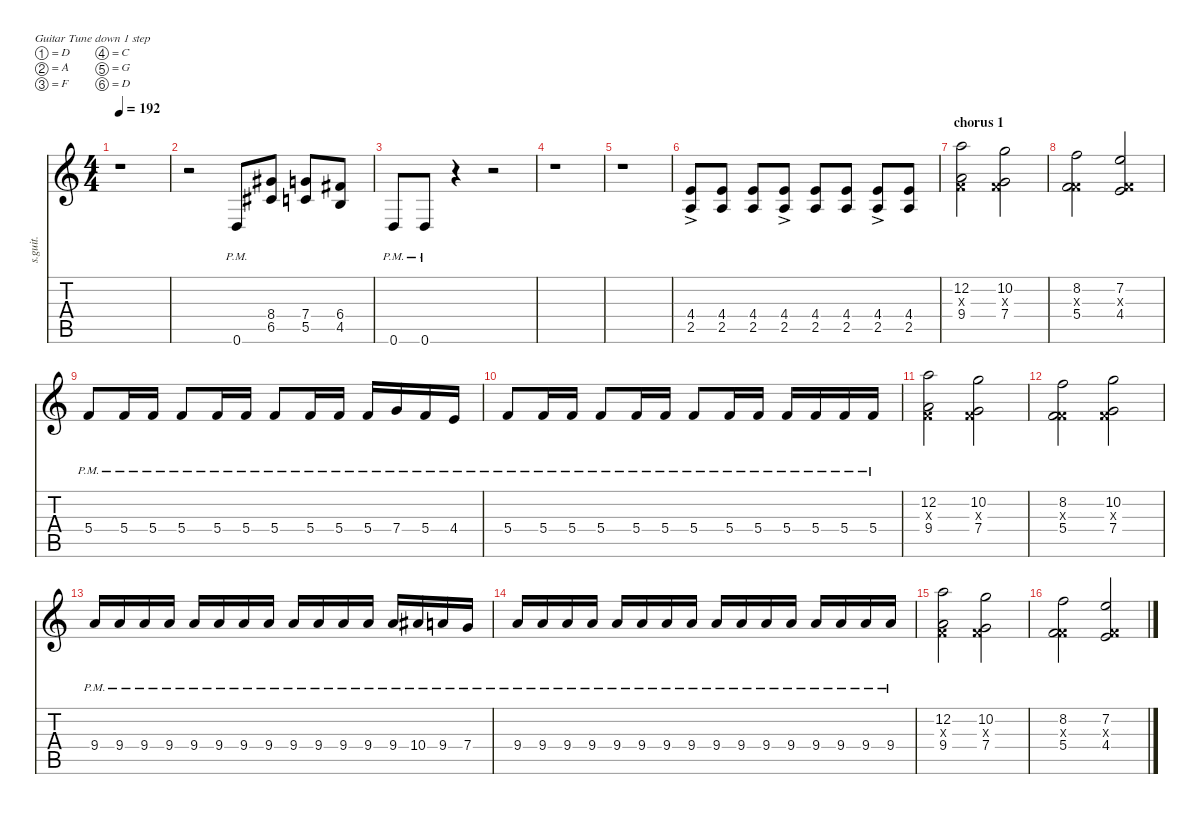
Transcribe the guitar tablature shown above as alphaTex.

\defaultSystemsLayout 4
\hideDynamics
\bracketExtendMode nobrackets
\track ("Alexander Kuoppala" "s.guit.") {instrument distortionguitar}
\staff {score tabs}
\tuning (D4 A3 F3 C3 G2 D2)
\ts (4 4)
\tempo 192
\clef g2
\ks c
r.1{dy f} |
r.2 0.6{pm}.8{lyrics (0 "") lyrics (1 "") lyrics (2 "") lyrics (3 "") lyrics (4 "")} (8.4{acc #} 6.5{acc #}).8{lyrics (0 "") lyrics (1 "") lyrics (2 "") lyrics (3 "") lyrics (4 "")} (7.4 5.5).8{lyrics (0 "") lyrics (1 "") lyrics (2 "") lyrics (3 "") lyrics (4 "")} (6.4{acc #} 4.5).8{lyrics (0 "") lyrics (1 "") lyrics (2 "") lyrics (3 "") lyrics (4 "")} |
0.6{pm}.8{lyrics (0 "") lyrics (1 "") lyrics (2 "") lyrics (3 "") lyrics (4 "")} 0.6{pm}.8{lyrics (0 "") lyrics (1 "") lyrics (2 "") lyrics (3 "") lyrics (4 "")} r.4 r.2 |
r.1 |
r.1 |
(4.4{ac} 2.5{ac}).8{lyrics (0 "") lyrics (1 "") lyrics (2 "") lyrics (3 "") lyrics (4 "") dy fff} (4.4 2.5).8{lyrics (0 "") lyrics (1 "") lyrics (2 "") lyrics (3 "") lyrics (4 "") dy f} (4.4 2.5).8{lyrics (0 "") lyrics (1 "") lyrics (2 "") lyrics (3 "") lyrics (4 "")} (4.4{ac} 2.5{ac}).8{lyrics (0 "") lyrics (1 "") lyrics (2 "") lyrics (3 "") lyrics (4 "") dy fff} (4.4 2.5).8{lyrics (0 "") lyrics (1 "") lyrics (2 "") lyrics (3 "") lyrics (4 "") dy f} (4.4 2.5).8{lyrics (0 "") lyrics (1 "") lyrics (2 "") lyrics (3 "") lyrics (4 "")} (4.4{ac} 2.5{ac}).8{lyrics (0 "") lyrics (1 "") lyrics (2 "") lyrics (3 "") lyrics (4 "") dy fff} (4.4 2.5).8{lyrics (0 "") lyrics (1 "") lyrics (2 "") lyrics (3 "") lyrics (4 "") dy f} |
\section ("" "chorus 1")
(12.2 0.3{x} 9.4).2{lyrics (0 "") lyrics (1 "") lyrics (2 "") lyrics (3 "") lyrics (4 "")} (10.2 0.3{x} 7.4).2{lyrics (0 "") lyrics (1 "") lyrics (2 "") lyrics (3 "") lyrics (4 "")} |
(8.2 0.3{x} 5.4).2{lyrics (0 "") lyrics (1 "") lyrics (2 "") lyrics (3 "") lyrics (4 "")} (7.2 0.3{x} 4.4).2{lyrics (0 "") lyrics (1 "") lyrics (2 "") lyrics (3 "") lyrics (4 "")} |
5.4{pm}.8{lyrics (0 "") lyrics (1 "") lyrics (2 "") lyrics (3 "") lyrics (4 "")} 5.4{pm}.16{lyrics (0 "") lyrics (1 "") lyrics (2 "") lyrics (3 "") lyrics (4 "")} 5.4{pm}.16{lyrics (0 "") lyrics (1 "") lyrics (2 "") lyrics (3 "") lyrics (4 "")} 5.4{pm}.8{lyrics (0 "") lyrics (1 "") lyrics (2 "") lyrics (3 "") lyrics (4 "")} 5.4{pm}.16{lyrics (0 "") lyrics (1 "") lyrics (2 "") lyrics (3 "") lyrics (4 "")} 5.4{pm}.16{lyrics (0 "") lyrics (1 "") lyrics (2 "") lyrics (3 "") lyrics (4 "")} 5.4{pm}.8{lyrics (0 "") lyrics (1 "") lyrics (2 "") lyrics (3 "") lyrics (4 "")} 5.4{pm}.16{lyrics (0 "") lyrics (1 "") lyrics (2 "") lyrics (3 "") lyrics (4 "")} 5.4{pm}.16{lyrics (0 "") lyrics (1 "") lyrics (2 "") lyrics (3 "") lyrics (4 "")} 5.4{pm}.16{lyrics (0 "") lyrics (1 "") lyrics (2 "") lyrics (3 "") lyrics (4 "")} 7.4{pm}.16{lyrics (0 "") lyrics (1 "") lyrics (2 "") lyrics (3 "") lyrics (4 "")} 5.4{pm}.16{lyrics (0 "") lyrics (1 "") lyrics (2 "") lyrics (3 "") lyrics (4 "")} 4.4{pm}.16{lyrics (0 "") lyrics (1 "") lyrics (2 "") lyrics (3 "") lyrics (4 "")} |
5.4{pm}.8{lyrics (0 "") lyrics (1 "") lyrics (2 "") lyrics (3 "") lyrics (4 "")} 5.4{pm}.16{lyrics (0 "") lyrics (1 "") lyrics (2 "") lyrics (3 "") lyrics (4 "")} 5.4{pm}.16{lyrics (0 "") lyrics (1 "") lyrics (2 "") lyrics (3 "") lyrics (4 "")} 5.4{pm}.8{lyrics (0 "") lyrics (1 "") lyrics (2 "") lyrics (3 "") lyrics (4 "")} 5.4{pm}.16{lyrics (0 "") lyrics (1 "") lyrics (2 "") lyrics (3 "") lyrics (4 "")} 5.4{pm}.16{lyrics (0 "") lyrics (1 "") lyrics (2 "") lyrics (3 "") lyrics (4 "")} 5.4{pm}.8{lyrics (0 "") lyrics (1 "") lyrics (2 "") lyrics (3 "") lyrics (4 "")} 5.4{pm}.16{lyrics (0 "") lyrics (1 "") lyrics (2 "") lyrics (3 "") lyrics (4 "")} 5.4{pm}.16{lyrics (0 "") lyrics (1 "") lyrics (2 "") lyrics (3 "") lyrics (4 "")} 5.4{pm}.16{lyrics (0 "") lyrics (1 "") lyrics (2 "") lyrics (3 "") lyrics (4 "")} 5.4{pm}.16{lyrics (0 "") lyrics (1 "") lyrics (2 "") lyrics (3 "") lyrics (4 "")} 5.4{pm}.16{lyrics (0 "") lyrics (1 "") lyrics (2 "") lyrics (3 "") lyrics (4 "")} 5.4{pm}.16{lyrics (0 "") lyrics (1 "") lyrics (2 "") lyrics (3 "") lyrics (4 "")} |
(12.2 0.3{x} 9.4).2{lyrics (0 "") lyrics (1 "") lyrics (2 "") lyrics (3 "") lyrics (4 "")} (10.2 0.3{x} 7.4).2{lyrics (0 "") lyrics (1 "") lyrics (2 "") lyrics (3 "") lyrics (4 "")} |
(8.2 0.3{x} 5.4).2{lyrics (0 "") lyrics (1 "") lyrics (2 "") lyrics (3 "") lyrics (4 "")} (10.2 0.3{x} 7.4).2{lyrics (0 "") lyrics (1 "") lyrics (2 "") lyrics (3 "") lyrics (4 "")} |
9.4{pm}.16{lyrics (0 "") lyrics (1 "") lyrics (2 "") lyrics (3 "") lyrics (4 "")} 9.4{pm}.16{lyrics (0 "") lyrics (1 "") lyrics (2 "") lyrics (3 "") lyrics (4 "")} 9.4{pm}.16{lyrics (0 "") lyrics (1 "") lyrics (2 "") lyrics (3 "") lyrics (4 "")} 9.4{pm}.16{lyrics (0 "") lyrics (1 "") lyrics (2 "") lyrics (3 "") lyrics (4 "")} 9.4{pm}.16{lyrics (0 "") lyrics (1 "") lyrics (2 "") lyrics (3 "") lyrics (4 "")} 9.4{pm}.16{lyrics (0 "") lyrics (1 "") lyrics (2 "") lyrics (3 "") lyrics (4 "")} 9.4{pm}.16{lyrics (0 "") lyrics (1 "") lyrics (2 "") lyrics (3 "") lyrics (4 "")} 9.4{pm}.16{lyrics (0 "") lyrics (1 "") lyrics (2 "") lyrics (3 "") lyrics (4 "")} 9.4{pm}.16{lyrics (0 "") lyrics (1 "") lyrics (2 "") lyrics (3 "") lyrics (4 "")} 9.4{pm}.16{lyrics (0 "") lyrics (1 "") lyrics (2 "") lyrics (3 "") lyrics (4 "")} 9.4{pm}.16{lyrics (0 "") lyrics (1 "") lyrics (2 "") lyrics (3 "") lyrics (4 "")} 9.4{pm}.16{lyrics (0 "") lyrics (1 "") lyrics (2 "") lyrics (3 "") lyrics (4 "")} 9.4{pm}.16{lyrics (0 "") lyrics (1 "") lyrics (2 "") lyrics (3 "") lyrics (4 "")} 10.4{pm acc #}.16{lyrics (0 "") lyrics (1 "") lyrics (2 "") lyrics (3 "") lyrics (4 "")} 9.4{pm}.16{lyrics (0 "") lyrics (1 "") lyrics (2 "") lyrics (3 "") lyrics (4 "")} 7.4{pm}.16{lyrics (0 "") lyrics (1 "") lyrics (2 "") lyrics (3 "") lyrics (4 "")} |
9.4{pm}.16{lyrics (0 "") lyrics (1 "") lyrics (2 "") lyrics (3 "") lyrics (4 "")} 9.4{pm}.16{lyrics (0 "") lyrics (1 "") lyrics (2 "") lyrics (3 "") lyrics (4 "")} 9.4{pm}.16{lyrics (0 "") lyrics (1 "") lyrics (2 "") lyrics (3 "") lyrics (4 "")} 9.4{pm}.16{lyrics (0 "") lyrics (1 "") lyrics (2 "") lyrics (3 "") lyrics (4 "")} 9.4{pm}.16{lyrics (0 "") lyrics (1 "") lyrics (2 "") lyrics (3 "") lyrics (4 "")} 9.4{pm}.16{lyrics (0 "") lyrics (1 "") lyrics (2 "") lyrics (3 "") lyrics (4 "")} 9.4{pm}.16{lyrics (0 "") lyrics (1 "") lyrics (2 "") lyrics (3 "") lyrics (4 "")} 9.4{pm}.16{lyrics (0 "") lyrics (1 "") lyrics (2 "") lyrics (3 "") lyrics (4 "")} 9.4{pm}.16{lyrics (0 "") lyrics (1 "") lyrics (2 "") lyrics (3 "") lyrics (4 "")} 9.4{pm}.16{lyrics (0 "") lyrics (1 "") lyrics (2 "") lyrics (3 "") lyrics (4 "")} 9.4{pm}.16{lyrics (0 "") lyrics (1 "") lyrics (2 "") lyrics (3 "") lyrics (4 "")} 9.4{pm}.16{lyrics (0 "") lyrics (1 "") lyrics (2 "") lyrics (3 "") lyrics (4 "")} 9.4{pm}.16{lyrics (0 "") lyrics (1 "") lyrics (2 "") lyrics (3 "") lyrics (4 "")} 9.4{pm}.16{lyrics (0 "") lyrics (1 "") lyrics (2 "") lyrics (3 "") lyrics (4 "")} 9.4{pm}.16{lyrics (0 "") lyrics (1 "") lyrics (2 "") lyrics (3 "") lyrics (4 "")} 9.4{pm}.16{lyrics (0 "") lyrics (1 "") lyrics (2 "") lyrics (3 "") lyrics (4 "")} |
(12.2 0.3{x} 9.4).2{lyrics (0 "") lyrics (1 "") lyrics (2 "") lyrics (3 "") lyrics (4 "")} (10.2 0.3{x} 7.4).2{lyrics (0 "") lyrics (1 "") lyrics (2 "") lyrics (3 "") lyrics (4 "")} |
(8.2 0.3{x} 5.4).2{lyrics (0 "") lyrics (1 "") lyrics (2 "") lyrics (3 "") lyrics (4 "")} (7.2 0.3{x} 4.4).2{lyrics (0 "") lyrics (1 "") lyrics (2 "") lyrics (3 "") lyrics (4 "")}
